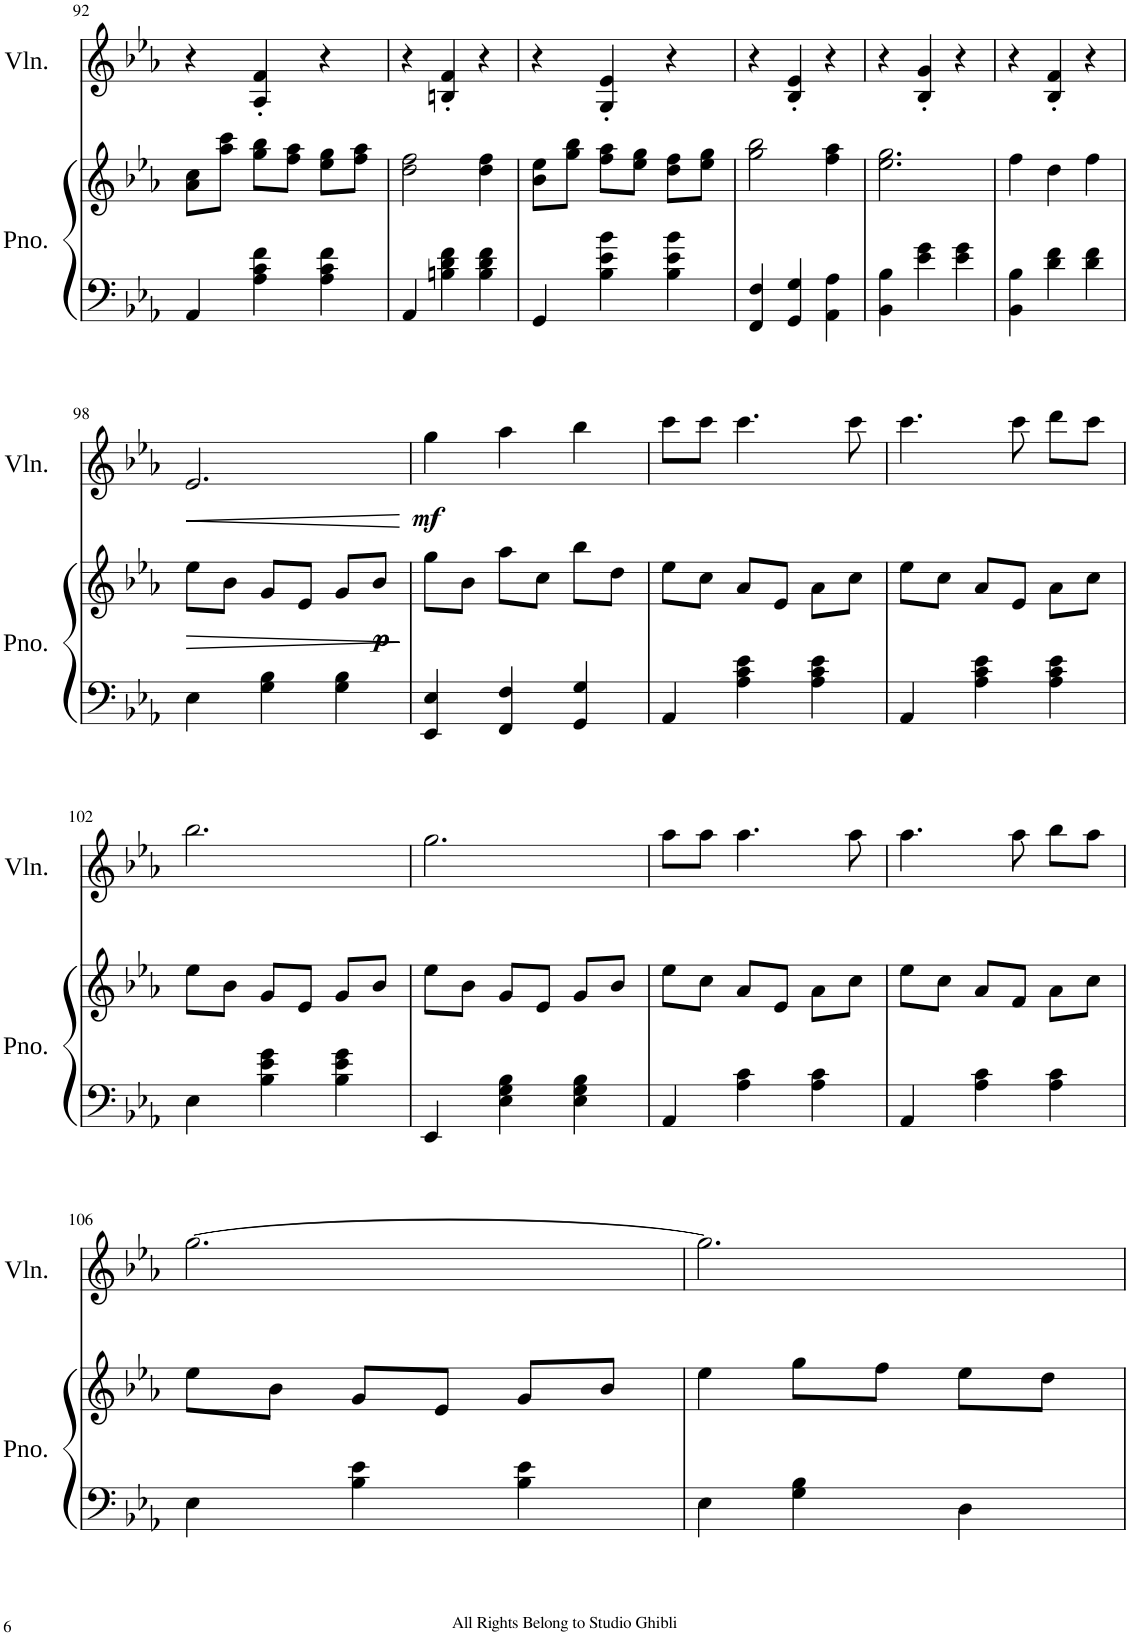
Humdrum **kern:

**kern	**kern	**dynam	**kern	**dynam
*part2	*part2	*part2	*part1	*part1
*staff3	*staff2	*staff2/3	*staff1	*staff1
*I"Piano	*	*	*I"Violin	*
*I'Pno.	*	*	*I'Vln.	*
!!LO:PB:g=z
*clefF4	*clefG2	*	*clefG2	*
*k[b-e-a-]	*k[b-e-a-]	*	*k[b-e-a-]	*
*M3/4	*M3/4	*	*M3/4	*
=92	=92	=92	=92	=92
4AA-/	8a-\ 8cc\L	.	4r	.
.	8aa-\ 8ccc\J	.	.	.
4A-\ 4c\ 4f\	8gg\ 8bb-\L	.	4A-/' 4f/'	.
.	8ff\ 8aa-\J	.	.	.
4A-\ 4c\ 4f\	8ee-\ 8gg\L	.	4r	.
.	8ff\ 8aa-\J	.	.	.
=93	=93	=93	=93	=93
4AA-/	2dd\ 2ff\	.	4r	.
4Bn\ 4d\ 4f\	.	.	4Bn/' 4f/'	.
4B\ 4d\ 4f\	4dd\ 4ff\	.	4r	.
=94	=94	=94	=94	=94
4GG/	8b-\ 8ee-\L	.	4r	.
.	8gg\ 8bb-\J	.	.	.
4B-\ 4e-\ 4b-\	8ff\ 8aa-\L	.	4G/' 4e-/'	.
.	8ee-\ 8gg\J	.	.	.
4B-\ 4e-\ 4b-\	8dd\ 8ff\L	.	4r	.
.	8ee-\ 8gg\J	.	.	.
=95	=95	=95	=95	=95
4FF/ 4F/	2gg\ 2bb-\	.	4r	.
4GG/ 4G/	.	.	4B-/' 4e-/'	.
4AA-\ 4A-\	4ff\ 4aa-\	.	4r	.
=96	=96	=96	=96	=96
4BB-\ 4B-\	2.ee-\ 2.gg\	.	4r	.
4e-\ 4g\	.	.	4B-/' 4g/'	.
4e-\ 4g\	.	.	4r	.
=97	=97	=97	=97	=97
4BB-\ 4B-\	4ff\	.	4r	.
4d\ 4f\	4dd\	.	4B-/' 4f/'	.
4d\ 4f\	4ff\	.	4r	.
!!LO:LB:g=z
=98	=98	=98	=98	=98
!	!	!LO:HP:b	!	!LO:HP:b
4E-\	8ee-\L	>	2.e-/	<
.	8b-\J	.	.	.
4G\ 4B-\	8g/L	.	.	.
.	8e-/J	.	.	.
4G\ 4B-\	8g/L	.	.	.
!	!	!LO:DY:b	!	!
!	!	!LO:DY:n=1:b	!	!
.	8b-/J	p p	.	.
.	.	]	.	[
=99	=99	=99	=99	=99
!	!	!	!	!LO:DY:b
4EE-/ 4E-/	8gg\L	.	4gg\	mf
.	8b-\J	.	.	.
4FF/ 4F/	8aa-\L	.	4aa-\	.
.	8cc\J	.	.	.
4GG/ 4G/	8bb-\L	.	4bb-\	.
.	8dd\J	.	.	.
=100	=100	=100	=100	=100
4AA-/	8ee-\L	.	8ccc\L	.
.	8cc\J	.	8ccc\J	.
4A-\ 4c\ 4e-\	8a-/L	.	4.ccc\	.
.	8e-/J	.	.	.
4A-\ 4c\ 4e-\	8a-\L	.	.	.
.	8cc\J	.	8ccc\	.
=101	=101	=101	=101	=101
4AA-/	8ee-\L	.	4.ccc\	.
.	8cc\J	.	.	.
4A-\ 4c\ 4e-\	8a-/L	.	.	.
.	8e-/J	.	8ccc\	.
4A-\ 4c\ 4e-\	8a-\L	.	8ddd\L	.
.	8cc\J	.	8ccc\J	.
!!LO:LB:g=z
=102	=102	=102	=102	=102
4E-\	8ee-\L	.	2.bb-\	.
.	8b-\J	.	.	.
4B-\ 4e-\ 4g\	8g/L	.	.	.
.	8e-/J	.	.	.
4B-\ 4e-\ 4g\	8g/L	.	.	.
.	8b-/J	.	.	.
=103	=103	=103	=103	=103
4EE-/	8ee-\L	.	2.gg\	.
.	8b-\J	.	.	.
4E-\ 4G\ 4B-\	8g/L	.	.	.
.	8e-/J	.	.	.
4E-\ 4G\ 4B-\	8g/L	.	.	.
.	8b-/J	.	.	.
=104	=104	=104	=104	=104
4AA-/	8ee-\L	.	8aa-\L	.
.	8cc\J	.	8aa-\J	.
4A-\ 4c\	8a-/L	.	4.aa-\	.
.	8e-/J	.	.	.
4A-\ 4c\	8a-\L	.	.	.
.	8cc\J	.	8aa-\	.
=105	=105	=105	=105	=105
4AA-/	8ee-\L	.	4.aa-\	.
.	8cc\J	.	.	.
4A-\ 4c\	8a-/L	.	.	.
.	8f/J	.	8aa-\	.
4A-\ 4c\	8a-\L	.	8bb-\L	.
.	8cc\J	.	8aa-\J	.
!!LO:LB:g=z
=106	=106	=106	=106	=106
4E-\	8ee-\L	.	[2.gg\	.
.	8b-\J	.	.	.
4B-\ 4e-\	8g/L	.	.	.
.	8e-/J	.	.	.
4B-\ 4e-\	8g/L	.	.	.
.	8b-/J	.	.	.
=107	=107	=107	=107	=107
4E-\	4ee-\	.	2.gg\]	.
4G\ 4B-\	8gg\L	.	.	.
.	8ff\J	.	.	.
4D\	8ee-\L	.	.	.
.	8dd\J	.	.	.
=	=	=	=	=
*-	*-	*-	*-	*-
